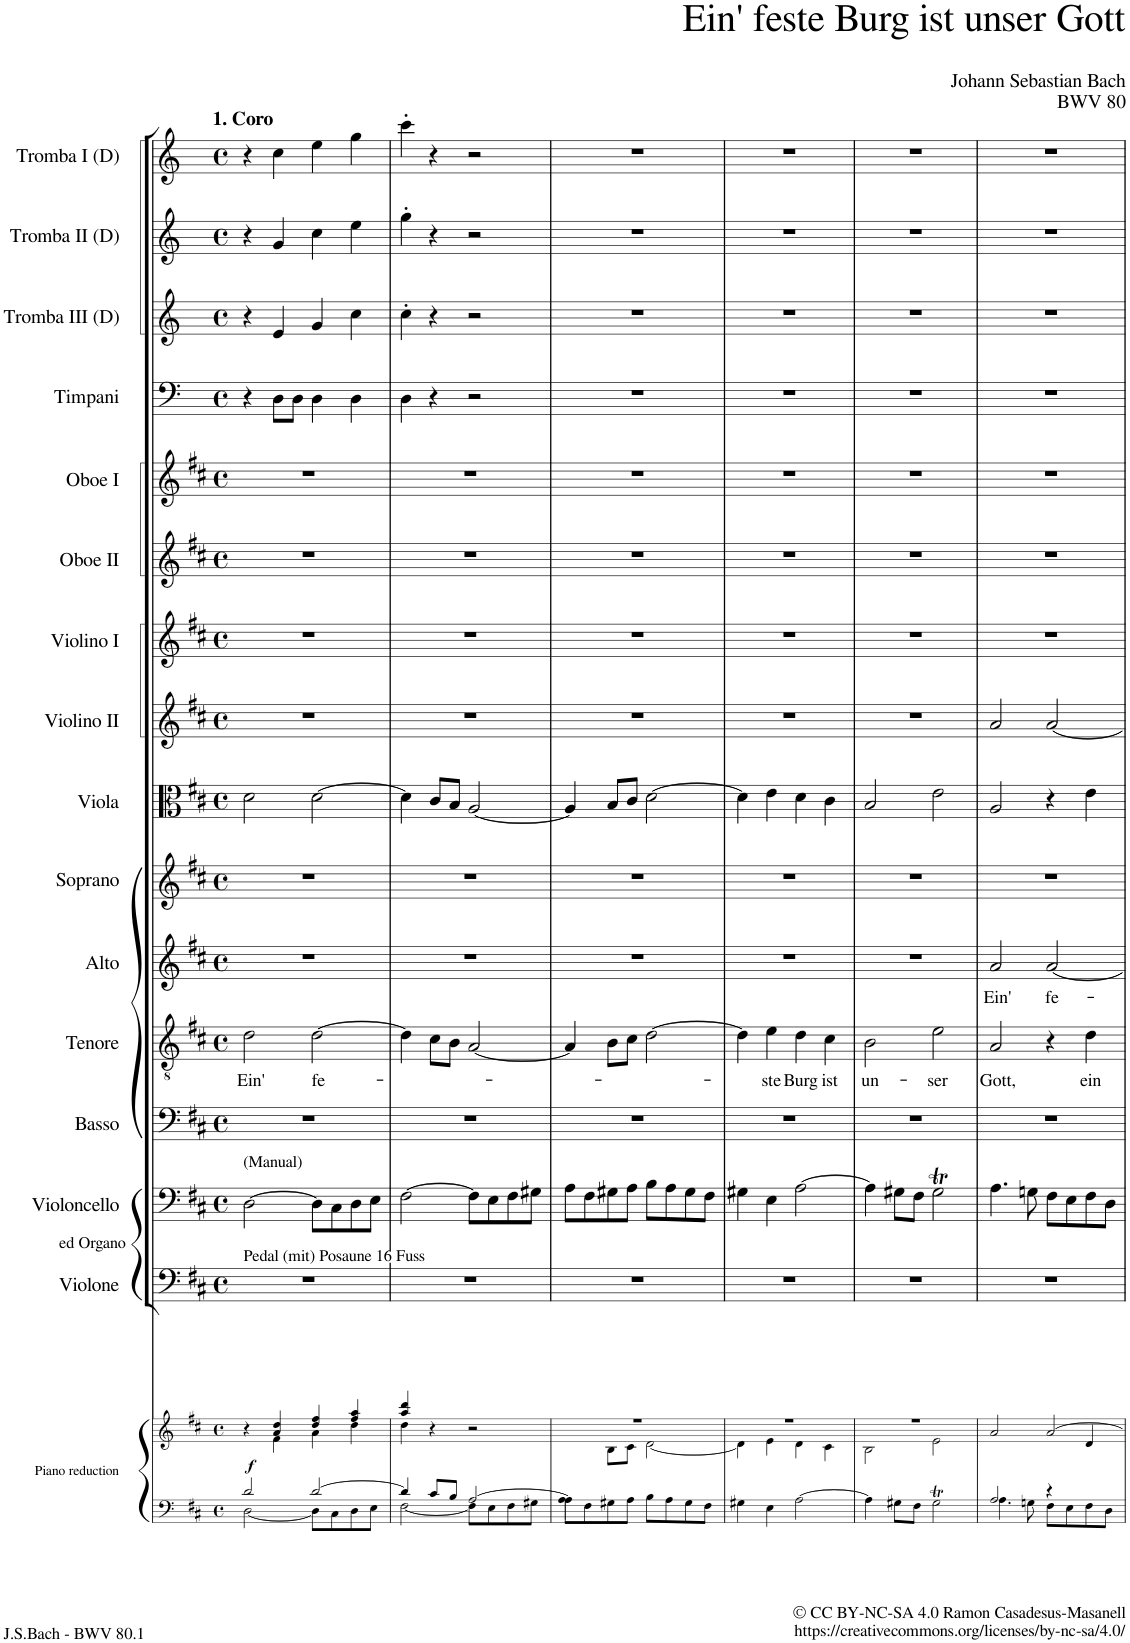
**kern	**kern	**dynam	**kern	**kern	**kern	**kern	**text	**kern	**text	**kern	**kern	**kern	**kern	**kern	**kern	**kern	**kern	**kern	**kern
*part16	*part16	*part16	*part15	*part14	*part13	*part12	*part12	*part11	*part11	*part10	*part9	*part8	*part7	*part6	*part5	*part4	*part3	*part2	*part1
*staff17	*staff16	*staff16/17	*staff15	*staff14	*staff13	*staff12	*staff12	*staff11	*staff11	*staff10	*staff9	*staff8	*staff7	*staff6	*staff5	*staff4	*staff3	*staff2	*staff1
*I"Piano reduction	*	*	*I"Violone	*I"Violoncello	*I"Basso	*I"Tenore	*	*I"Alto	*	*I"Soprano	*I"Viola	*I"Violino II	*I"Violino I	*I"Oboe II	*I"Oboe I	*I"Timpani	*I"Tromba III (D)	*I"Tromba II (D)	*I"Tromba I (D)
*I'Pno	*	*	*	*	*	*	*	*	*	*	*	*	*	*I'Ob	*I'Ob	*I'Timp	*	*	*
*stria5	*stria5	*	*	*	*	*	*	*	*	*	*	*	*	*	*	*	*	*	*
*clefF4	*clefG2	*	*clefF4	*clefF4	*clefF4	*clefGv2	*	*clefG2	*	*clefG2	*clefC3	*clefG2	*clefG2	*clefG2	*clefG2	*clefF4	*clefG2	*clefG2	*clefG2
*	*	*	*Trd7c12	*	*	*	*	*	*	*	*	*	*	*	*	*	*Trd-1c-2	*Trd-1c-2	*Trd-1c-2
*k[f#c#]	*k[f#c#]	*	*k[f#c#]	*k[f#c#]	*k[f#c#]	*k[f#c#]	*	*k[f#c#]	*	*k[f#c#]	*k[f#c#]	*k[f#c#]	*k[f#c#]	*k[f#c#]	*k[f#c#]	*k[]	*k[]	*k[]	*k[]
*M4/4	*M4/4	*	*M4/4	*M4/4	*M4/4	*M4/4	*	*M4/4	*	*M4/4	*M4/4	*M4/4	*M4/4	*M4/4	*M4/4	*M4/4	*M4/4	*M4/4	*M4/4
*met(c)	*met(c)	*	*met(c)	*met(c)	*met(c)	*met(c)	*	*met(c)	*	*met(c)	*met(c)	*met(c)	*met(c)	*met(c)	*met(c)	*met(c)	*met(c)	*met(c)	*met(c)
=1	=1	=1	=1	=1	=1	=1	=1	=1	=1	=1	=1	=1	=1	=1	=1	=1	=1	=1	=1
*^	*^	*	*	*	*	*	*	*	*	*	*	*	*	*	*	*	*	*	*
!	!	!	!	!	!	!	!	!	!	!	!	!	!	!	!	!	!	!	!	!	!LO:TX:a:B:t=1. Coro
!	!	!	!	!	!	!LO:TX:b:t=ed Organo	!	!	!	!	!	!	!	!	!	!	!	!	!	!	!
!	!	!	!	!	!	!LO:TX:a:t=(Manual)	!	!	!	!	!	!	!	!	!	!	!	!	!	!	!
!	!	!	!	!	!LO:TX:a:t=Pedal (mit) Posaune 16 Fuss	!	!	!	!	!	!	!	!	!	!	!	!	!	!	!	!
!	!	!	!	!LO:DY:b	!	!	!	!	!LO:LY:b	!	!	!	!	!	!	!	!	!	!	!	!
2d/	[2D\	4r	4ryy	f	1r	[2D\	1r	2d\	Ein'	1r	.	1r	2d\	1r	1r	1r	1r	4r	4r	4r	4r
.	.	4a/ 4dd/	4f#\	.	.	.	.	.	.	.	.	.	.	.	.	.	.	8D\L	4e/	4g/	4cc\
.	.	.	.	.	.	.	.	.	.	.	.	.	.	.	.	.	.	8D\J	.	.	.
!	!	!	!	!	!	!	!	!	!LO:LY:b	!	!	!	!	!	!	!	!	!	!	!	!
[2d/	8D\L]	4dd/ 4ff#/	4a\	.	.	8D\L]	.	[2d\	fe-	.	.	.	[2d\	.	.	.	.	4D\	4g/	4cc\	4ee\
.	8C#\	.	.	.	.	8C#\	.	.	.	.	.	.	.	.	.	.	.	.	.	.	.
.	8D\	4ff#/ 4aa/	4dd\	.	.	8D\	.	.	.	.	.	.	.	.	.	.	.	4D\	4cc\	4ee\	4gg\
.	8E\J	.	.	.	.	8E\J	.	.	.	.	.	.	.	.	.	.	.	.	.	.	.
=2	=2	=2	=2	=2	=2	=2	=2	=2	=2	=2	=2	=2	=2	=2	=2	=2	=2	=2	=2	=2	=2
4d/]	[2F#\	4aa/ 4ddd/	4dd\	.	1r	[2F#\	1r	4d\]	.	1r	.	1r	4d\]	1r	1r	1r	1r	4D\	4cc'\	4gg'\	4ccc'\
8c#/L	.	4r	4ryy	.	.	.	.	8c#\L	.	.	.	.	8c#/L	.	.	.	.	4r	4r	4r	4r
8B/J	.	.	.	.	.	.	.	8B\J	.	.	.	.	8B/J	.	.	.	.	.	.	.	.
[2A/	8F#\L]	2r	2ryy	.	.	8F#\L]	.	[2A/	.	.	.	.	[2A/	.	.	.	.	2r	2r	2r	2r
.	8E\	.	.	.	.	8E\	.	.	.	.	.	.	.	.	.	.	.	.	.	.	.
.	8F#\	.	.	.	.	8F#\	.	.	.	.	.	.	.	.	.	.	.	.	.	.	.
.	8G#X\J	.	.	.	.	8G#X\J	.	.	.	.	.	.	.	.	.	.	.	.	.	.	.
=3	=3	=3	=3	=3	=3	=3	=3	=3	=3	=3	=3	=3	=3	=3	=3	=3	=3	=3	=3	=3	=3
4A\	8A\L]	1r	4ryy	.	1r	8A\L	1r	4A/]	.	1r	.	1r	4A/]	1r	1r	1r	1r	1r	1r	1r	1r
.	8F#\	.	.	.	.	8F#\	.	.	.	.	.	.	.	.	.	.	.	.	.	.	.
2.ryy	8G#X\	.	8B\L	.	.	8G#X\	.	8B\L	.	.	.	.	8B/L	.	.	.	.	.	.	.	.
.	8A\J	.	8c#\J	.	.	8A\J	.	8c#\J	.	.	.	.	8c#/J	.	.	.	.	.	.	.	.
.	8B\L	.	[2d\	.	.	8B\L	.	[2d\	.	.	.	.	[2d\	.	.	.	.	.	.	.	.
.	8A\	.	.	.	.	8A\	.	.	.	.	.	.	.	.	.	.	.	.	.	.	.
.	8G#\	.	.	.	.	8G#\	.	.	.	.	.	.	.	.	.	.	.	.	.	.	.
.	8F#\J	.	.	.	.	8F#\J	.	.	.	.	.	.	.	.	.	.	.	.	.	.	.
*v	*v	*	*	*	*	*	*	*	*	*	*	*	*	*	*	*	*	*	*	*	*
=4	=4	=4	=4	=4	=4	=4	=4	=4	=4	=4	=4	=4	=4	=4	=4	=4	=4	=4	=4	=4
4G#X\	1r	4d\]	.	1r	4G#X\	1r	4d\]	.	1r	.	1r	4d\]	1r	1r	1r	1r	1r	1r	1r	1r
!	!	!	!	!	!	!	!	!LO:LY:b	!	!	!	!	!	!	!	!	!	!	!	!
4E\	.	4e\	.	.	4E\	.	4e\	ste	.	.	.	4e\	.	.	.	.	.	.	.	.
!	!	!	!	!	!	!	!	!LO:LY:b	!	!	!	!	!	!	!	!	!	!	!	!
[2A\	.	4d\	.	.	[2A\	.	4d\	Burg	.	.	.	4d\	.	.	.	.	.	.	.	.
!	!	!	!	!	!	!	!	!LO:LY:b	!	!	!	!	!	!	!	!	!	!	!	!
.	.	4c#\	.	.	.	.	4c#\	ist	.	.	.	4c#\	.	.	.	.	.	.	.	.
=5	=5	=5	=5	=5	=5	=5	=5	=5	=5	=5	=5	=5	=5	=5	=5	=5	=5	=5	=5	=5
!	!	!	!	!	!	!	!	!LO:LY:b	!	!	!	!	!	!	!	!	!	!	!	!
4A\]	1r	2B\	.	1r	4A\]	1r	2B\	un-	1r	.	1r	2B/	1r	1r	1r	1r	1r	1r	1r	1r
8G#X\L	.	.	.	.	8G#X\L	.	.	.	.	.	.	.	.	.	.	.	.	.	.	.
8F#\J	.	.	.	.	8F#\J	.	.	.	.	.	.	.	.	.	.	.	.	.	.	.
!	!	!	!	!	!	!	!	!LO:LY:b	!	!	!	!	!	!	!	!	!	!	!	!
2G#t\	.	2e\	.	.	2G#t\	.	2e\	ser	.	.	.	2e\	.	.	.	.	.	.	.	.
=6	=6	=6	=6	=6	=6	=6	=6	=6	=6	=6	=6	=6	=6	=6	=6	=6	=6	=6	=6	=6
*^	*	*	*	*	*	*	*	*	*	*	*	*	*	*	*	*	*	*	*	*
!	!	!	!	!	!	!	!	!	!LO:LY:b	!	!LO:LY:b	!	!	!	!	!	!	!	!	!	!
2A/	4.A\	2a/	2.ryy	.	1r	4.A\	1r	2A/	Gott,	2a/	Ein'	1r	2A/	2a/	1r	1r	1r	1r	1r	1r	1r
.	8Gn\	.	.	.	.	8Gn\	.	.	.	.	.	.	.	.	.	.	.	.	.	.	.
!	!	!	!	!	!	!	!	!	!	!	!LO:LY:b	!	!	!	!	!	!	!	!	!	!
4r	8F#\L	[>2a/	.	.	.	8F#\L	.	4r	.	[2a/	fe-	.	4r	[2a/	.	.	.	.	.	.	.
.	8E\	.	.	.	.	8E\	.	.	.	.	.	.	.	.	.	.	.	.	.	.	.
!	!	!	!	!	!	!	!	!	!LO:LY:b	!	!	!	!	!	!	!	!	!	!	!	!
4ryy	8F#\	.	4d/	.	.	8F#\	.	4d\	ein	.	.	.	4e\	.	.	.	.	.	.	.	.
.	8D\J	.	.	.	.	8D\J	.	.	.	.	.	.	.	.	.	.	.	.	.	.	.
*v	*v	*	*	*	*	*	*	*	*	*	*	*	*	*	*	*	*	*	*	*	*
*	*v	*v	*	*	*	*	*	*	*	*	*	*	*	*	*	*	*	*	*	*
=	=	=	=	=	=	=	=	=	=	=	=	=	=	=	=	=	=	=	=
*-	*-	*-	*-	*-	*-	*-	*-	*-	*-	*-	*-	*-	*-	*-	*-	*-	*-	*-	*-
